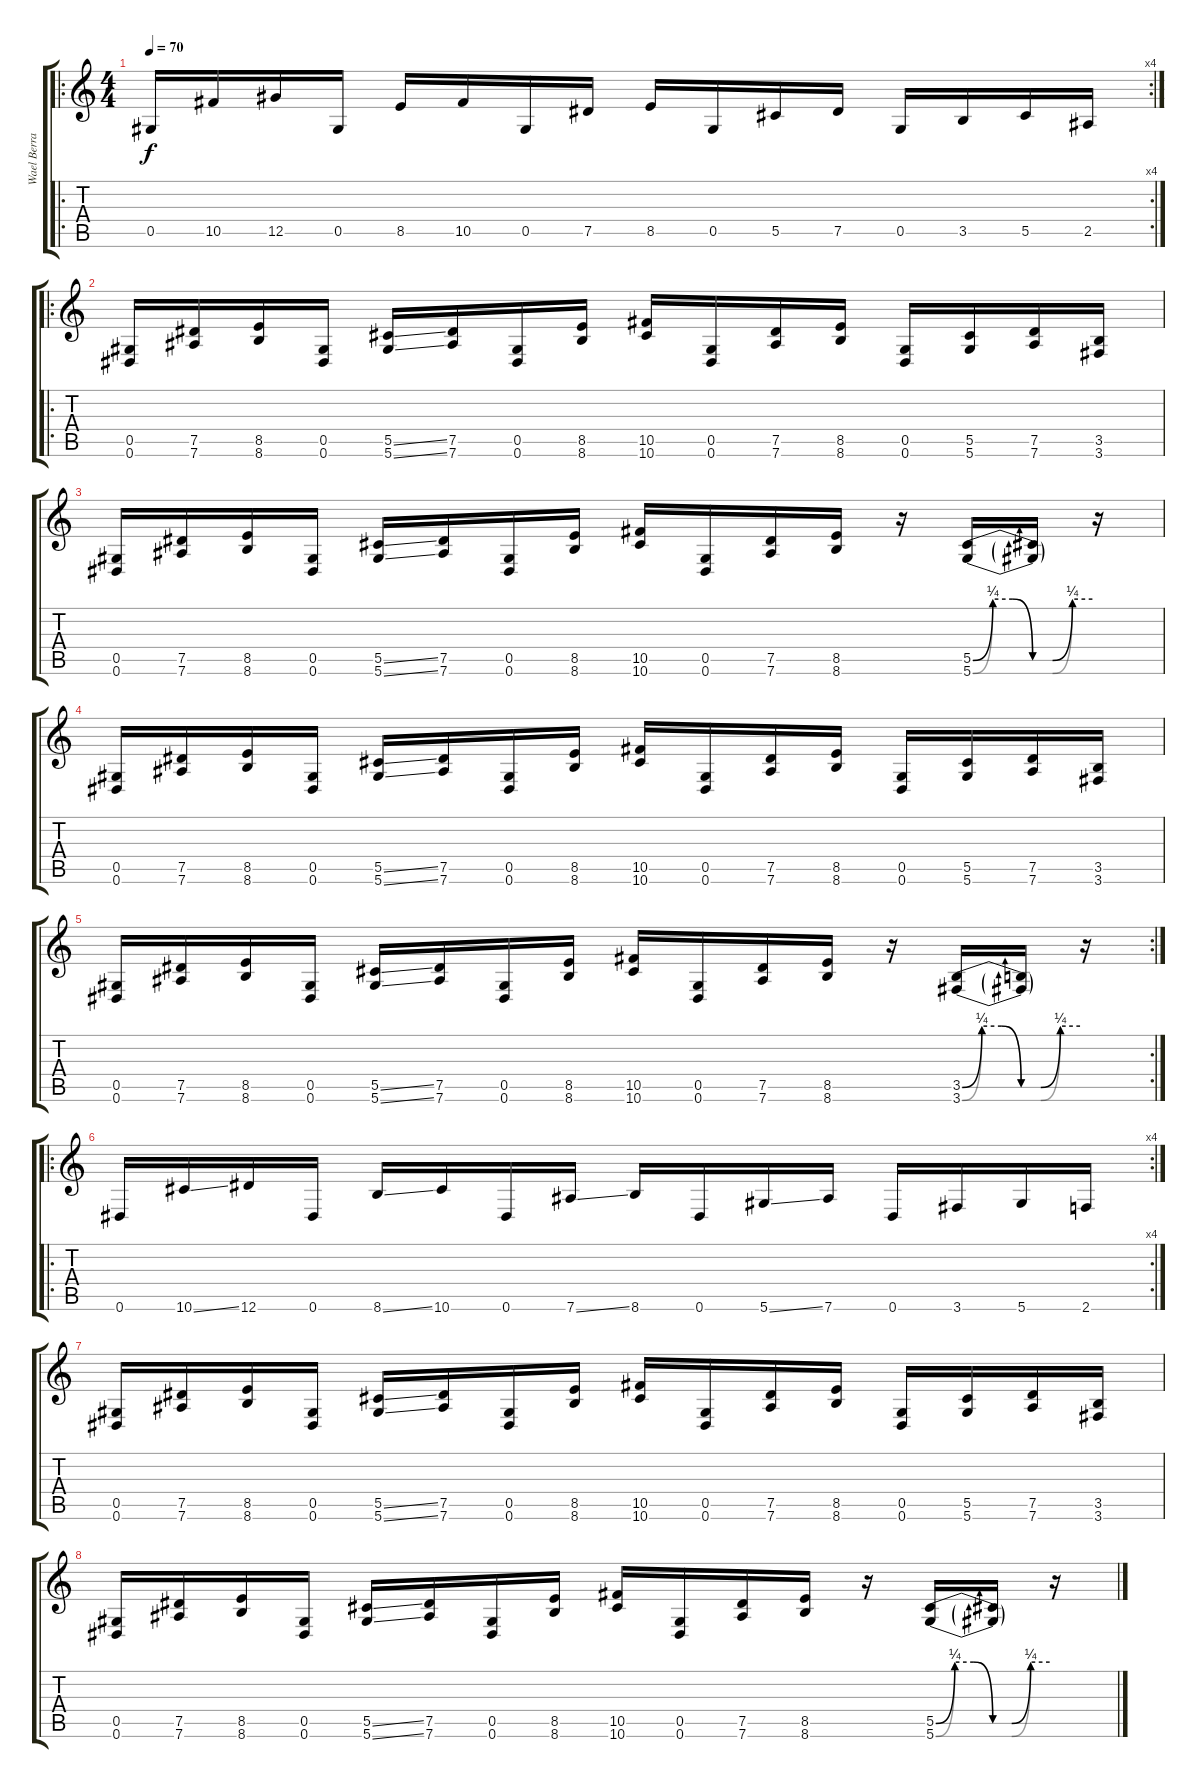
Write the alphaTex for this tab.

\track ("Wael Berrais" "Wael Berra") {instrument distortionguitar}
\staff {score tabs}
\tuning (Eb4 Bb3 Gb3 Db3 Ab2 Eb2) {hide}
\ro
\rc 4
\ts (4 4)
\tempo 70
\clef g2
\ks c
0.5.16{dy f instrument distortionguitar} 10.5.16 12.5.16 0.5.16 8.5.16 10.5.16 0.5.16 7.5.16 8.5.16 0.5.16 5.5.16 7.5.16 0.5.16 3.5.16 5.5.16 2.5.16 |
\ro
(0.5 0.6).16 (7.5 7.6).16 (8.5 8.6).16 (0.5 0.6).16 (5.5{ss} 5.6{ss}).16 (7.5 7.6).16 (0.5 0.6).16 (8.5 8.6).16 (10.5 10.6).16 (0.5 0.6).16 (7.5 7.6).16 (8.5 8.6).16 (0.5 0.6).16 (5.5 5.6).16 (7.5 7.6).16 (3.5 3.6).16 |
(0.5 0.6).16 (7.5 7.6).16 (8.5 8.6).16 (0.5 0.6).16 (5.5{ss} 5.6{ss}).16 (7.5 7.6).16 (0.5 0.6).16 (8.5 8.6).16 (10.5 10.6).16 (0.5 0.6).16 (7.5 7.6).16 (8.5 8.6).16 r.16 (5.5{be (custom 0 0 10 1 20 1 30 0 40 0 50 1 60 1)} 5.6{be (custom 0 0 10 1 20 1 30 0 40 0 50 1 60 1)}).16 (5.5{t} 5.6{t}).16 r.16 |
(0.5 0.6).16 (7.5 7.6).16 (8.5 8.6).16 (0.5 0.6).16 (5.5{ss} 5.6{ss}).16 (7.5 7.6).16 (0.5 0.6).16 (8.5 8.6).16 (10.5 10.6).16 (0.5 0.6).16 (7.5 7.6).16 (8.5 8.6).16 (0.5 0.6).16 (5.5 5.6).16 (7.5 7.6).16 (3.5 3.6).16 |
\rc 2
(0.5 0.6).16 (7.5 7.6).16 (8.5 8.6).16 (0.5 0.6).16 (5.5{ss} 5.6{ss}).16 (7.5 7.6).16 (0.5 0.6).16 (8.5 8.6).16 (10.5 10.6).16 (0.5 0.6).16 (7.5 7.6).16 (8.5 8.6).16 r.16 (3.5{be (custom 0 0 10 1 20 1 30 0 40 0 50 1 60 1)} 3.6{be (custom 0 0 10 1 20 1 30 0 40 0 50 1 60 1)}).16 (3.5{t} 3.6{t}).16 r.16 |
\ro
\rc 4
0.6.16 10.6{ss}.16 12.6.16 0.6.16 8.6{ss}.16 10.6.16 0.6.16 7.6{ss}.16 8.6.16 0.6.16 5.6{ss}.16 7.6.16 0.6.16 3.6.16 5.6.16 2.6.16 |
(0.5 0.6).16 (7.5 7.6).16 (8.5 8.6).16 (0.5 0.6).16 (5.5{ss} 5.6{ss}).16 (7.5 7.6).16 (0.5 0.6).16 (8.5 8.6).16 (10.5 10.6).16 (0.5 0.6).16 (7.5 7.6).16 (8.5 8.6).16 (0.5 0.6).16 (5.5 5.6).16 (7.5 7.6).16 (3.5 3.6).16 |
(0.5 0.6).16 (7.5 7.6).16 (8.5 8.6).16 (0.5 0.6).16 (5.5{ss} 5.6{ss}).16 (7.5 7.6).16 (0.5 0.6).16 (8.5 8.6).16 (10.5 10.6).16 (0.5 0.6).16 (7.5 7.6).16 (8.5 8.6).16 r.16 (5.5{be (custom 0 0 10 1 20 1 30 0 40 0 50 1 60 1)} 5.6{be (custom 0 0 10 1 20 1 30 0 40 0 50 1 60 1)}).16 (5.5{t} 5.6{t}).16 r.16
